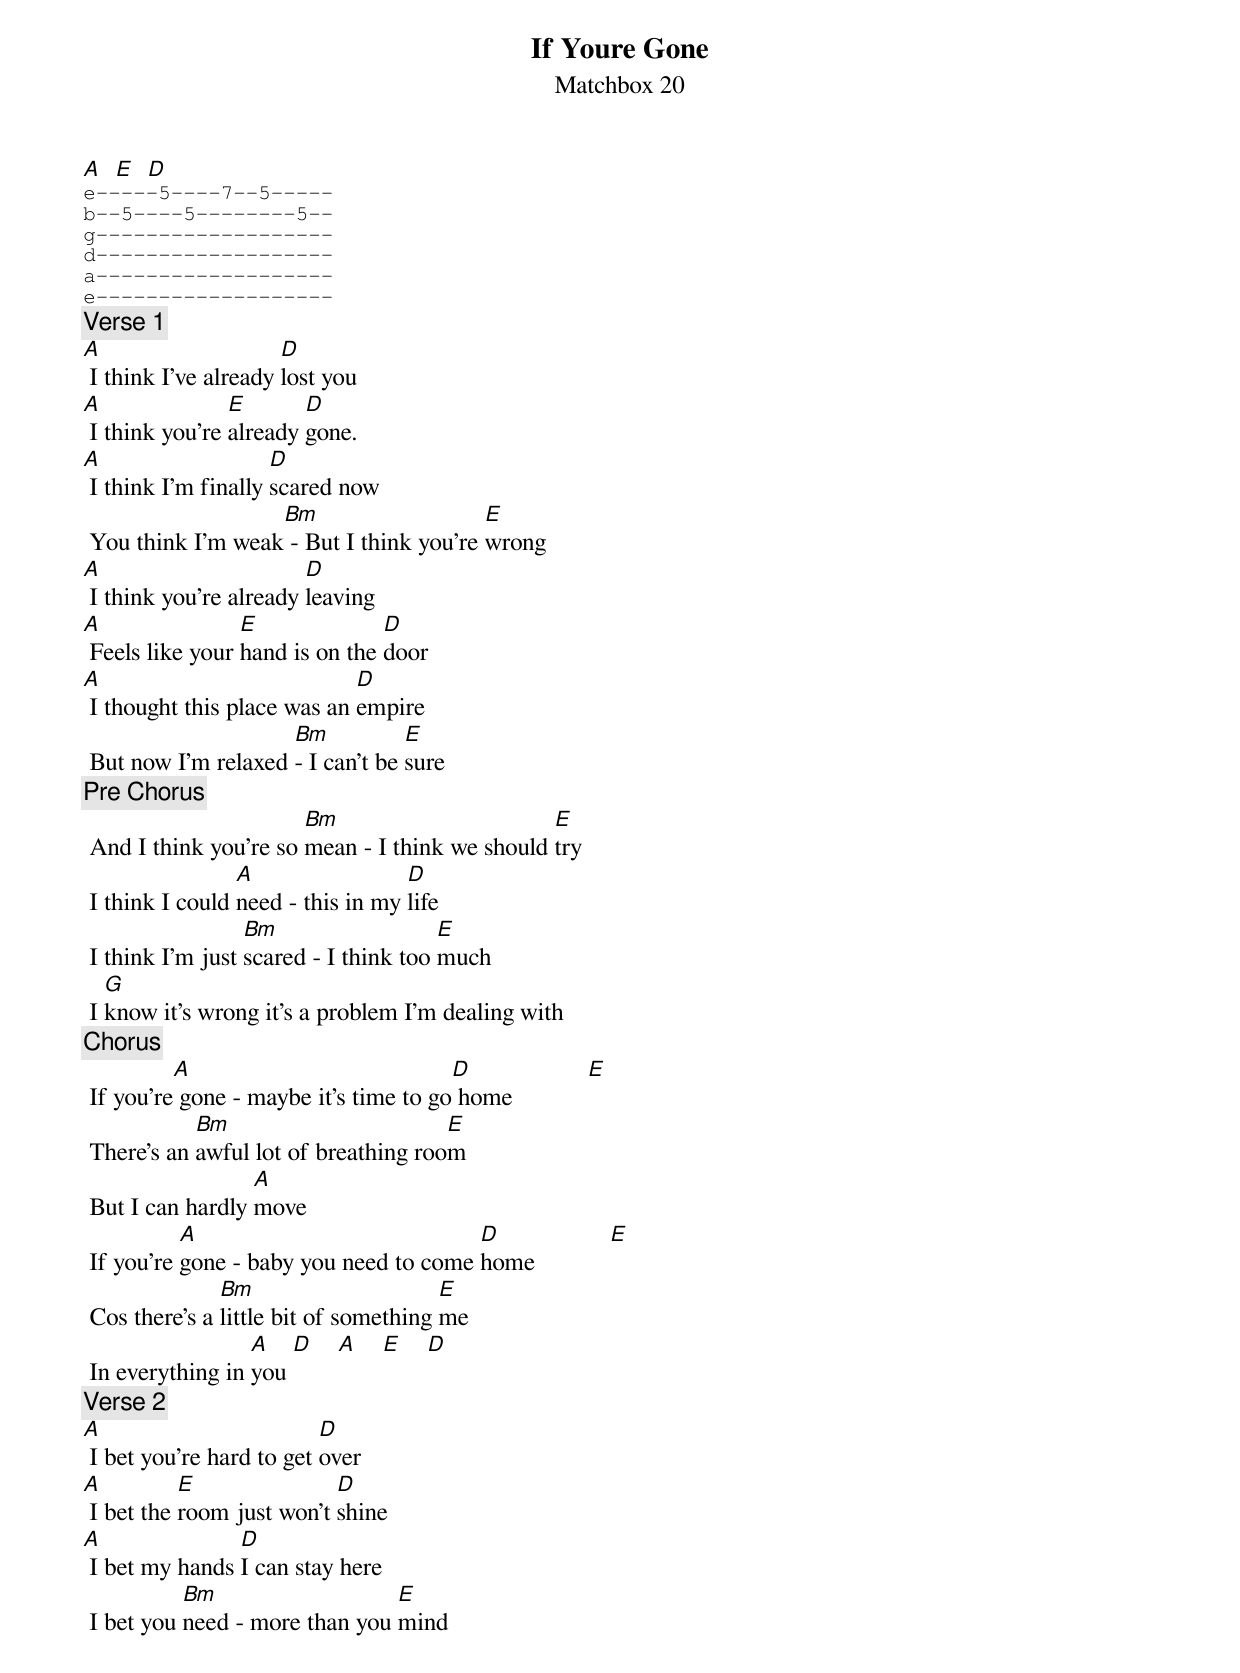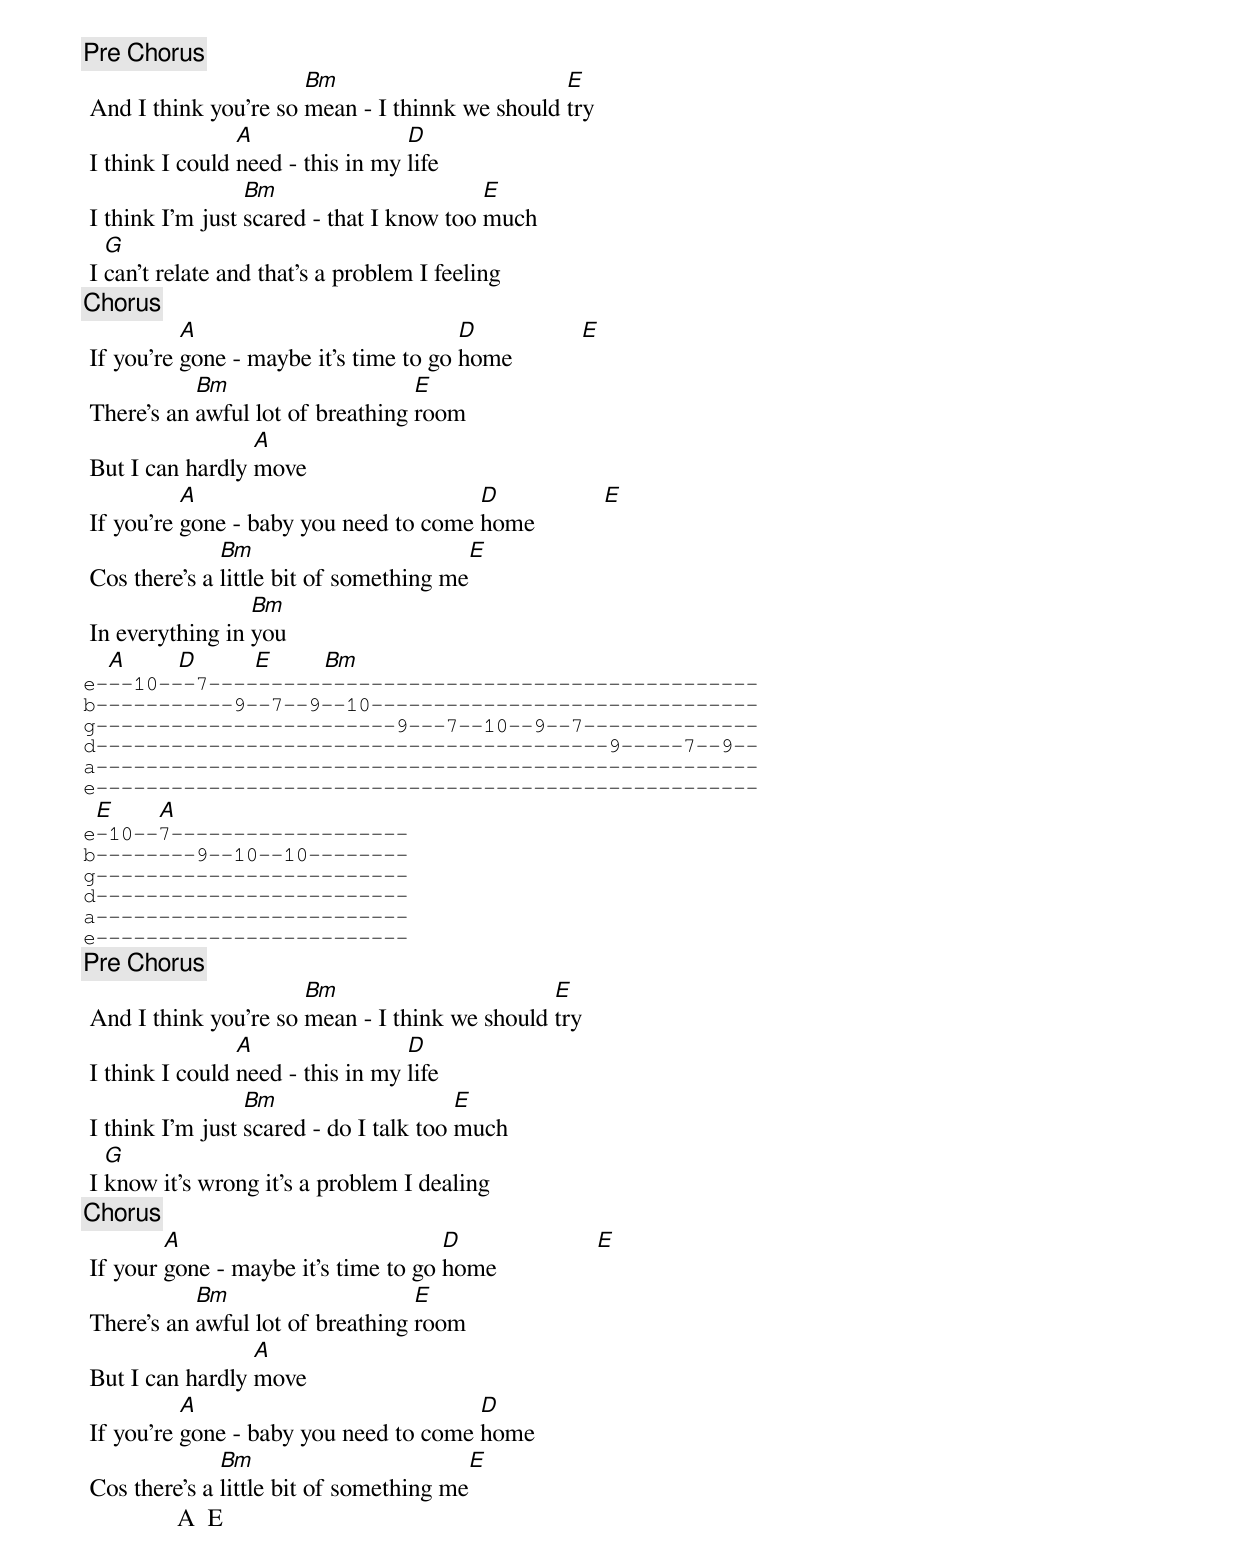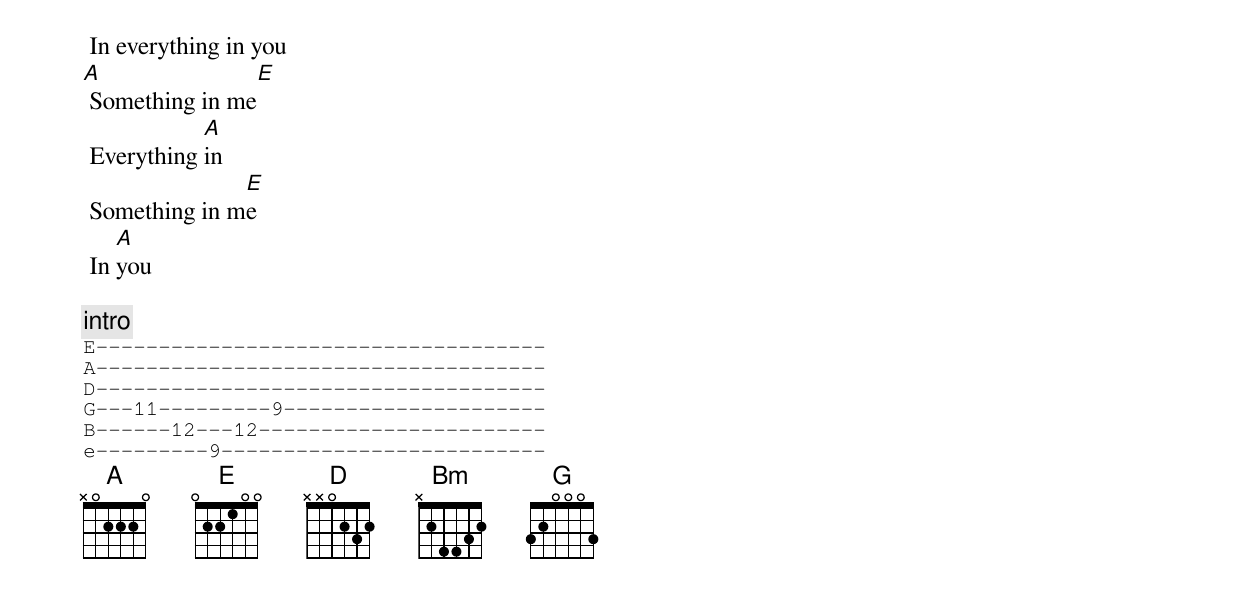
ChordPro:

{t:If Youre Gone}
{st:Matchbox 20}
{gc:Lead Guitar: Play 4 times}
[A]  [E]  [D]
{sot}
e-----5----7--5-----
b--5----5--------5--
g-------------------
d-------------------
a-------------------
e-------------------
{eot}
{c:Verse 1}
[A] I think I've already [D]lost you
[A] I think you're [E]already [D]gone.
[A] I think I'm finally [D]scared now
 You think I'm weak[Bm] - But I think you're [E]wrong
[A] I think you're already [D]leaving
[A] Feels like your [E]hand is on the [D]door
[A] I thought this place was an [D]empire
 But now I'm relaxed [Bm]- I can't be [E]sure
{c:Pre Chorus}
 And I think you're so [Bm]mean - I think we should [E]try
 I think I could [A]need - this in my [D]life
 I think I'm just [Bm]scared - I think too [E]much
 I [G]know it's wrong it's a problem I'm dealing with
{c:Chorus}
 If you're[A] gone - maybe it's time to go[D] home            [E]
 There's an [Bm]awful lot of breathing roo[E]m
 But I can hardly [A]move
 If you're [A]gone - baby you need to come [D]home            [E]
 Cos there's a [Bm]little bit of something [E]me
 In everything in [A]you [D]    [A]    [E]    [D]
{c:Verse 2}
[A] I bet you're hard to get [D]over
[A] I bet the [E]room just won't [D]shine
[A]                      [D]
 I bet my hands I can stay here
 I bet you [Bm]need - more than you [E]mind
{c:Pre Chorus}
 And I think you're so [Bm]mean - I thinnk we should [E]try
 I think I could [A]need - this in my [D]life
 I think I'm just [Bm]scared - that I know too [E]much
 I [G]can't relate and that's a problem I feeling
{c:Chorus}
 If you're [A]gone - maybe it's time to go [D]home           [E]
 There's an [Bm]awful lot of breathing [E]room
 But I can hardly [A]move
 If you're [A]gone - baby you need to come [D]home           [E]
 Cos there's a [Bm]little bit of something me[E]
 In everything in [Bm]you
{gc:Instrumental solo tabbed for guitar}
    [A]        [D]         [E]        [Bm]
{sot}
e---10---7--------------------------------------------
b-----------9--7--9--10-------------------------------
g------------------------9---7--10--9--7--------------
d-----------------------------------------9-----7--9--
a-----------------------------------------------------
e-----------------------------------------------------
{eot}
  [E]       [A]
{sot}
e-10--7-------------------
b--------9--10--10--------
g-------------------------
d-------------------------
a-------------------------
e-------------------------
{eot}
{c:Pre Chorus}
 And I think you're so [Bm]mean - I think we should [E]try
 I think I could [A]need - this in my [D]life
 I think I'm just [Bm]scared - do I talk too [E]much
 I [G]know it's wrong it's a problem I dealing
{c:Chorus}
 If your [A]gone - maybe it's time to go [D]home                [E]
 There's an [Bm]awful lot of breathing [E]room
 But I can hardly [A]move
 If you're [A]gone - baby you need to come [D]home
 Cos there's a [Bm]little bit of something me[E]
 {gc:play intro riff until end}
               A  E
 In everything in you
[A] Something in me[E]
 Everything [A]in
 Something in m[E]e
 In [A]you

{c: intro}
{sot}
E------------------------------------
A------------------------------------
D------------------------------------
G---11---------9---------------------
B------12---12-----------------------
e---------9--------------------------
{eot}
